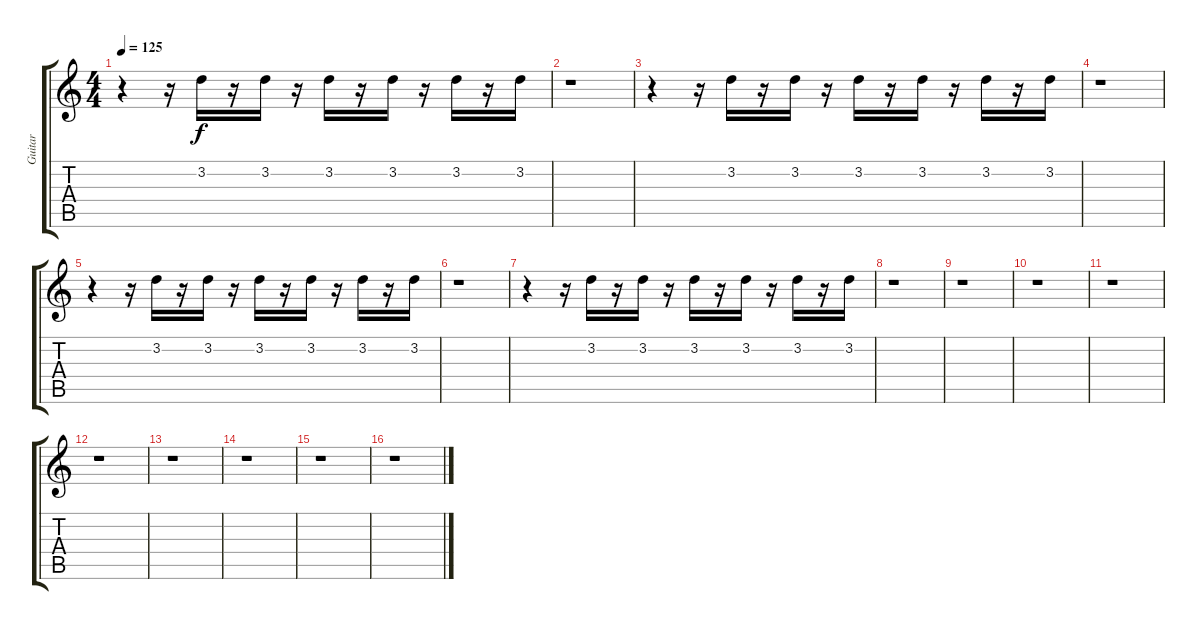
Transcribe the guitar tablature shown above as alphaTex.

\track ("Guitar    " "Guitar    ") {instrument electricguitarjazz}
\staff {score tabs}
\tuning (E4 B3 G3 D3 A2 E2) {hide}
\ts (4 4)
\tempo 125
\clef g2
\ks c
r.4{dy f} r.16 3.2.16 r.16 3.2.16 r.16 3.2.16 r.16 3.2.16 r.16 3.2.16 r.16 3.2.16 |
r.1 |
r.4 r.16 3.2.16 r.16 3.2.16 r.16 3.2.16 r.16 3.2.16 r.16 3.2.16 r.16 3.2.16 |
r.1 |
r.4 r.16 3.2.16 r.16 3.2.16 r.16 3.2.16 r.16 3.2.16 r.16 3.2.16 r.16 3.2.16 |
r.1 |
r.4 r.16 3.2.16 r.16 3.2.16 r.16 3.2.16 r.16 3.2.16 r.16 3.2.16 r.16 3.2.16 |
r.1 |
r.1 |
r.1 |
r.1 |
r.1 |
r.1 |
r.1 |
r.1 |
r.1
